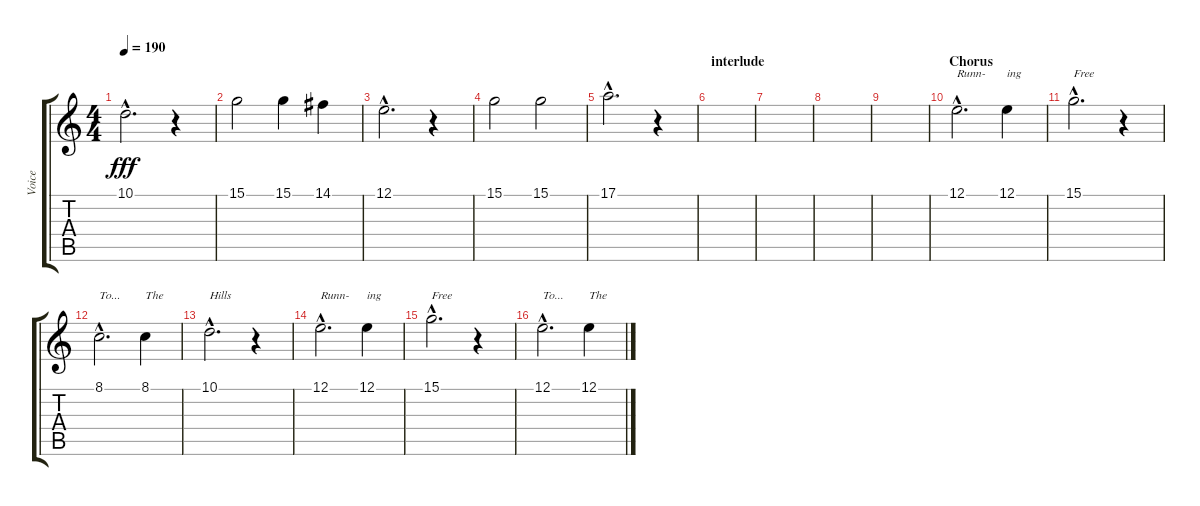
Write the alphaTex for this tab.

\track ("Voice" "Voice") {instrument choiraahs}
\staff {score tabs}
\tuning (E4 B3 G3 D3 A2 E2) {hide}
\ts (4 4)
\tempo 190
\clef g2
\ks c
10.1{hac}.2{d dy fff} r.4 |
15.1.2 15.1.4 14.1.4 |
12.1{hac}.2{d} r.4 |
15.1.2 15.1.2 |
17.1{hac}.2{d} r.4 |
\section ("" "interlude")
|
|
|
|
\section ("" "Chorus")
12.1{hac}.2{d txt "Runn-"} 12.1.4{txt "ing"} |
15.1{hac}.2{d txt "Free"} r.4 |
8.1{hac}.2{d txt "To..."} 8.1.4{txt "The"} |
10.1{hac}.2{d txt "Hills"} r.4 |
12.1{hac}.2{d txt "Runn-"} 12.1.4{txt "ing"} |
15.1{hac}.2{d txt "Free"} r.4 |
12.1{hac}.2{d txt "To..."} 12.1.4{txt "The"}
